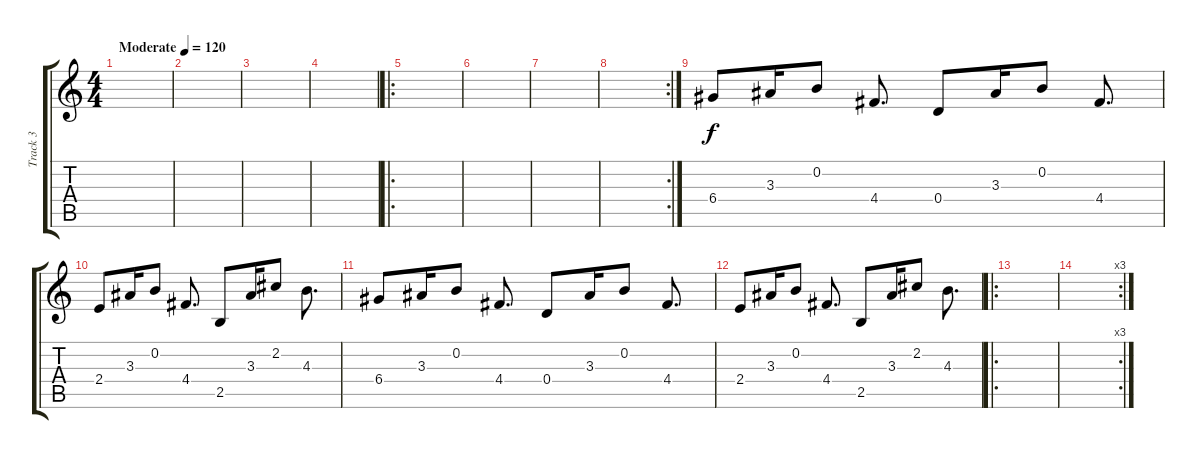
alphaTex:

\track ("Track 3" "Track 3") {instrument electricguitarjazz}
\staff {score tabs}
\tuning (E4 B3 G3 D3 A2 E2) {hide}
\ts (4 4)
\tempo (120 "Moderate")
\tempo 80
\tempo (120 "Moderate")
\clef g2
\ks c
|
|
|
|
\ro
|
|
|
\rc 2
|
6.4.8 3.3.16 0.2.8 4.4.8{d} 0.4.8 3.3.16 0.2.8 4.4.8{d} |
2.4.8 3.3.16 0.2.8 4.4.8{d} 2.5.8 3.3.16 2.2.8 4.3.8{d} |
6.4.8 3.3.16 0.2.8 4.4.8{d} 0.4.8 3.3.16 0.2.8 4.4.8{d} |
2.4.8 3.3.16 0.2.8 4.4.8{d} 2.5.8 3.3.16 2.2.8 4.3.8{d} |
\ro
|
\rc 3
